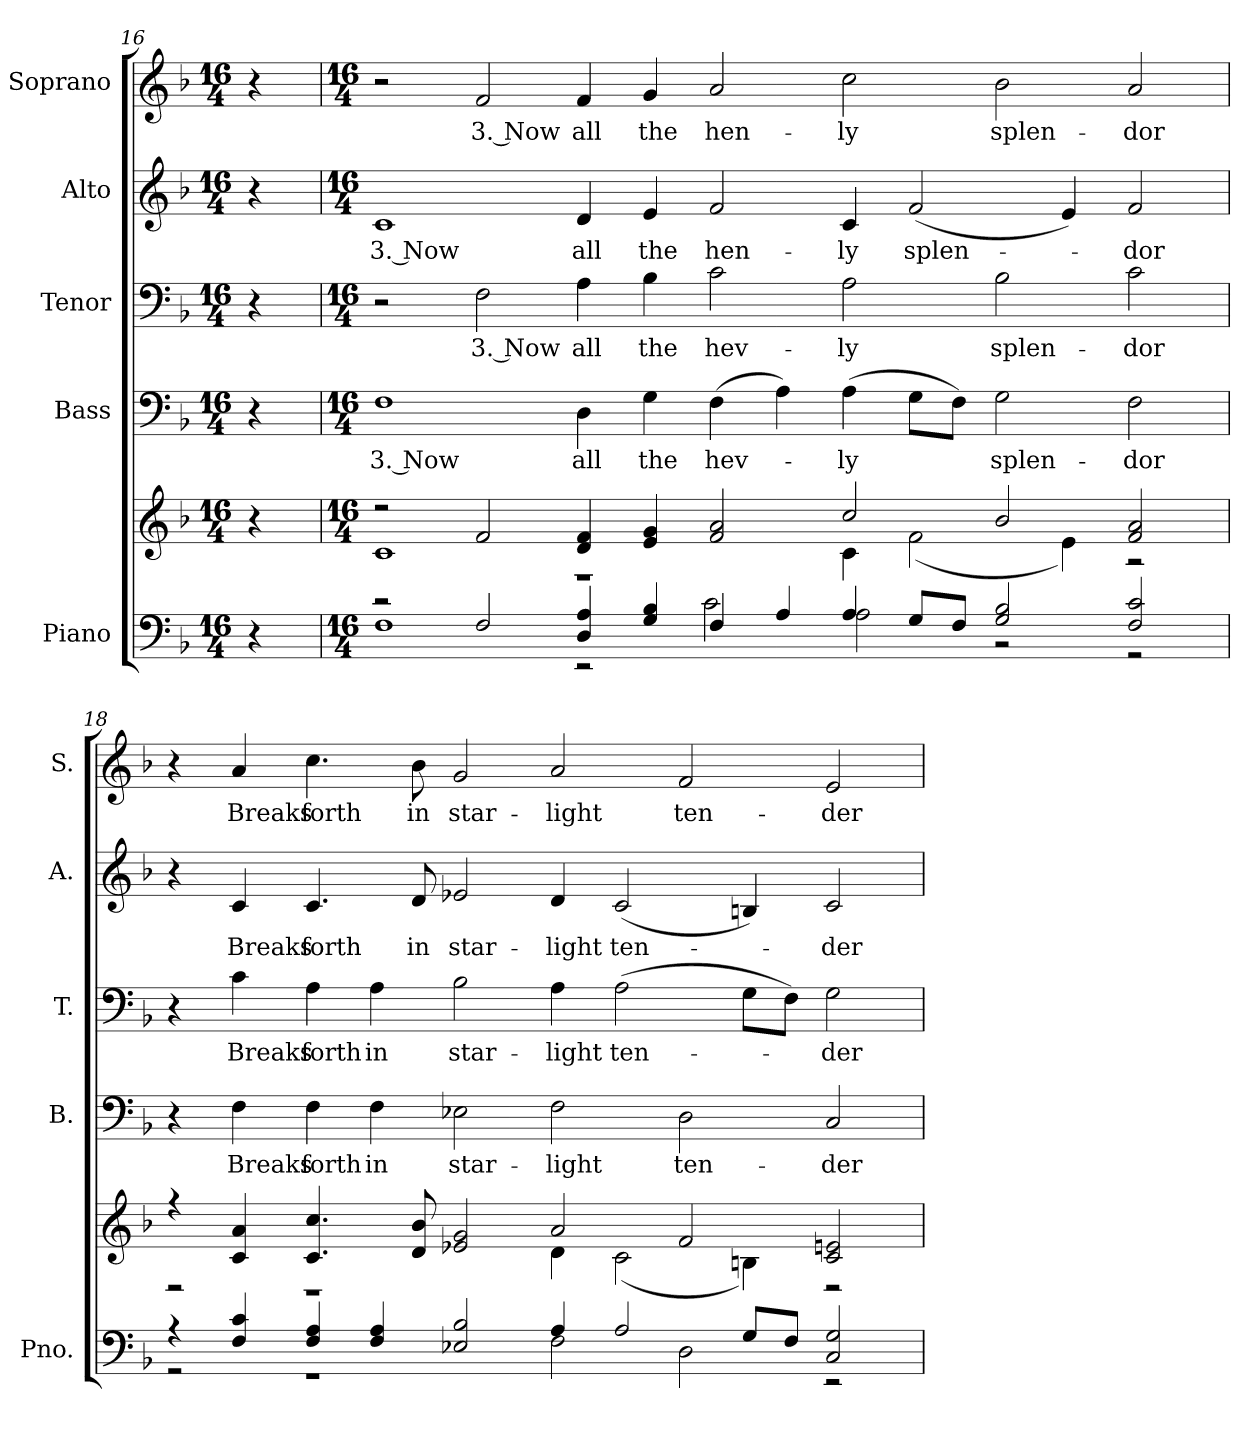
**kern	**kern	**kern	**text	**kern	**text	**kern	**text	**kern	**text
*part5	*part5	*part4	*part4	*part3	*part3	*part2	*part2	*part1	*part1
*staff6	*staff5	*staff4	*staff4	*staff3	*staff3	*staff2	*staff2	*staff1	*staff1
*I"Piano	*	*I"Bass	*	*I"Tenor	*	*I"Alto	*	*I"Soprano	*
*I'Pno.	*	*I'B.	*	*I'T.	*	*I'A.	*	*I'S.	*
!!LO:PB:g=z
*clefF4	*clefG2	*clefF4	*	*clefF4	*	*clefG2	*	*clefG2	*
*k[b-]	*k[b-]	*k[b-]	*	*k[b-]	*	*k[b-]	*	*k[b-]	*
*F:	*F:	*F:	*	*F:	*	*F:	*	*F:	*
*M16/4	*M16/4	*M16/4	*	*M16/4	*	*M16/4	*	*M16/4	*
=16	=16	=16	=16	=16	=16	=16	=16	=16	=16
4r	4r	4r	.	4r	.	4r	.	4r	.
=17	=17	=17	=17	=17	=17	=17	=17	=17	=17
*M16/4	*M16/4	*M16/4	*	*M16/4	*	*M16/4	*	*M16/4	*
*^	*^	*	*	*	*	*	*	*	*
!	!	!	!	!	!LO:LY:b:color=#000000	!	!	!	!	!	!
!	!	!	!	!	!	!	!	!	!LO:LY:b:color=#000000	!	!
2r	1Fi	2r	1ci	1Fi	3. Now	2r	.	1ci	3. Now	2r	.
!	!	!	!	!	!	!	!LO:LY:b:color=#000000	!	!	!	!
!	!	!	!	!	!	!	!	!	!	!	!LO:LY:b:color=#000000
2Fi/	.	2fi/	.	.	.	2Fi\	3. Now	.	.	2fi/	3. Now
!	!	!	!	!	!LO:LY:b:color=#000000	!	!	!	!	!	!
!	!	!	!	!	!	!	!LO:LY:b:color=#000000	!	!	!	!
!	!	!	!	!	!	!	!	!	!LO:LY:b:color=#000000	!	!
!	!	!	!	!	!	!	!	!	!	!	!LO:LY:b:color=#000000
4Di/ 4Ai	2r	4di/ 4fi	1r	4Di\	all	4Ai\	all	4di/	all	4fi/	all
!	!	!	!	!	!LO:LY:b:color=#000000	!	!	!	!	!	!
!	!	!	!	!	!	!	!LO:LY:b:color=#000000	!	!	!	!
!	!	!	!	!	!	!	!	!	!LO:LY:b:color=#000000	!	!
!	!	!	!	!	!	!	!	!	!	!	!LO:LY:b:color=#000000
4Gi/ 4B-i	.	4ei/ 4gi	.	4Gi\	the	4B-i\	the	4ei/	the	4gi/	the
!	!	!	!	!	!LO:LY:b:color=#000000	!	!	!	!	!	!
!	!	!	!	!	!	!	!LO:LY:b:color=#000000	!	!	!	!
!	!	!	!	!	!	!	!	!	!LO:LY:b:color=#000000	!	!
!	!	!	!	!	!	!	!	!	!	!	!LO:LY:b:color=#000000
4Fi/	2ci\	2fi/ 2ai	.	(4Fi\	hev-	2ci\	hev-	2fi/	hen-	2ai/	hen-
4Ai/	.	.	.	4Ai\)	.	.	.	.	.	.	.
!	!	!	!	!	!LO:LY:b:color=#000000	!	!	!	!	!	!
!	!	!	!	!	!	!	!LO:LY:b:color=#000000	!	!	!	!
!	!	!	!	!	!	!	!	!	!LO:LY:b:color=#000000	!	!
!	!	!	!	!	!	!	!	!	!	!	!LO:LY:b:color=#000000
4Ai/	2Ai\	2cci/	4ci\	(4Ai\	-ly	2Ai\	-ly	4ci/	-ly	2cci\	-ly
!	!	!	!	!	!	!	!	!	!LO:LY:b:color=#000000	!	!
8Gi/L	.	.	(2fi\	8Gi\L	.	.	.	(2fi/	splen-	.	.
8Fi/J	.	.	.	8Fi\J)	.	.	.	.	.	.	.
!	!	!	!	!	!LO:LY:b:color=#000000	!	!	!	!	!	!
!	!	!	!	!	!	!	!LO:LY:b:color=#000000	!	!	!	!
!	!	!	!	!	!	!	!	!	!	!	!LO:LY:b:color=#000000
2Gi/ 2B-i	2r	2b-i/	.	2Gi\	splen-	2B-i\	splen-	.	.	2b-i\	splen-
.	.	.	4ei\)	.	.	.	.	4ei/)	.	.	.
!	!	!	!	!	!LO:LY:b:color=#000000	!	!	!	!	!	!
!	!	!	!	!	!	!	!LO:LY:b:color=#000000	!	!	!	!
!	!	!	!	!	!	!	!	!	!LO:LY:b:color=#000000	!	!
!	!	!	!	!	!	!	!	!	!	!	!LO:LY:b:color=#000000
2Fi/ 2ci	2r	2fi/ 2ai	2r	2Fi\	-dor	2ci\	-dor	2fi/	-dor	2ai/	-dor
!!LO:PB:g=z
=18	=18	=18	=18	=18	=18	=18	=18	=18	=18	=18	=18
4r	2r	4r	2r	4r	.	4r	.	4r	.	4r	.
!	!	!	!	!	!LO:LY:b:color=#000000	!	!	!	!	!	!
!	!	!	!	!	!	!	!LO:LY:b:color=#000000	!	!	!	!
!	!	!	!	!	!	!	!	!	!LO:LY:b:color=#000000	!	!
!	!	!	!	!	!	!	!	!	!	!	!LO:LY:b:color=#000000
4Fi/ 4ci	.	4ci/ 4ai	.	4Fi\	Breaks	4ci\	Breaks	4ci/	Breaks	4ai/	Breaks
!	!	!	!	!	!LO:LY:b:color=#000000	!	!	!	!	!	!
!	!	!	!	!	!	!	!LO:LY:b:color=#000000	!	!	!	!
!	!	!	!	!	!	!	!	!	!LO:LY:b:color=#000000	!	!
!	!	!	!	!	!	!	!	!	!	!	!LO:LY:b:color=#000000
4Fi/ 4Ai	1r	4.ci/ 4.cci	1r	4Fi\	forth	4Ai\	forth	4.ci/	forth	4.cci\	forth
!	!	!	!	!	!LO:LY:b:color=#000000	!	!	!	!	!	!
!	!	!	!	!	!	!	!LO:LY:b:color=#000000	!	!	!	!
4Fi/ 4Ai	.	.	.	4Fi\	in	4Ai\	in	.	.	.	.
!	!	!	!	!	!	!	!	!	!LO:LY:b:color=#000000	!	!
!	!	!	!	!	!	!	!	!	!	!	!LO:LY:b:color=#000000
.	.	8di/ 8b-i	.	.	.	.	.	8di/	in	8b-i\	in
!	!	!	!	!	!LO:LY:b:color=#000000	!	!	!	!	!	!
!	!	!	!	!	!	!	!LO:LY:b:color=#000000	!	!	!	!
!	!	!	!	!	!	!	!	!	!LO:LY:b:color=#000000	!	!
!	!	!	!	!	!	!	!	!	!	!	!LO:LY:b:color=#000000
2E-Xi/ 2B-i	.	2e-Xi/ 2gi	.	2E-Xi\	star-	2B-i\	star-	2e-Xi/	star-	2gi/	star-
!	!	!	!	!	!LO:LY:b:color=#000000	!	!	!	!	!	!
!	!	!	!	!	!	!	!LO:LY:b:color=#000000	!	!	!	!
!	!	!	!	!	!	!	!	!	!LO:LY:b:color=#000000	!	!
!	!	!	!	!	!	!	!	!	!	!	!LO:LY:b:color=#000000
4Ai/	2Fi\	2ai/	4di\	2Fi\	-light	4Ai\	-light	4di/	-light	2ai/	-light
!	!	!	!	!	!	!	!LO:LY:b:color=#000000	!	!	!	!
!	!	!	!	!	!	!	!	!	!LO:LY:b:color=#000000	!	!
2Ai/	.	.	(2ci\	.	.	(2Ai\	ten-	(2ci/	ten-	.	.
!	!	!	!	!	!LO:LY:b:color=#000000	!	!	!	!	!	!
!	!	!	!	!	!	!	!	!	!	!	!LO:LY:b:color=#000000
.	2Di\	2fi/	.	2Di\	ten-	.	.	.	.	2fi/	ten-
8Gi/L	.	.	4Bni\)	.	.	8Gi\L	.	4Bni/)	.	.	.
8Fi/J	.	.	.	.	.	8Fi\J)	.	.	.	.	.
!	!	!	!	!	!LO:LY:b:color=#000000	!	!	!	!	!	!
!	!	!	!	!	!	!	!LO:LY:b:color=#000000	!	!	!	!
!	!	!	!	!	!	!	!	!	!LO:LY:b:color=#000000	!	!
!	!	!	!	!	!	!	!	!	!	!	!LO:LY:b:color=#000000
2Ci/ 2Gi	2r	2ci/ 2eni	2r	2Ci/	-der	2Gi\	-der	2ci/	-der	2ei/	-der
*v	*v	*	*	*	*	*	*	*	*	*	*
*	*v	*v	*	*	*	*	*	*	*	*
=	=	=	=	=	=	=	=	=	=
*-	*-	*-	*-	*-	*-	*-	*-	*-	*-
